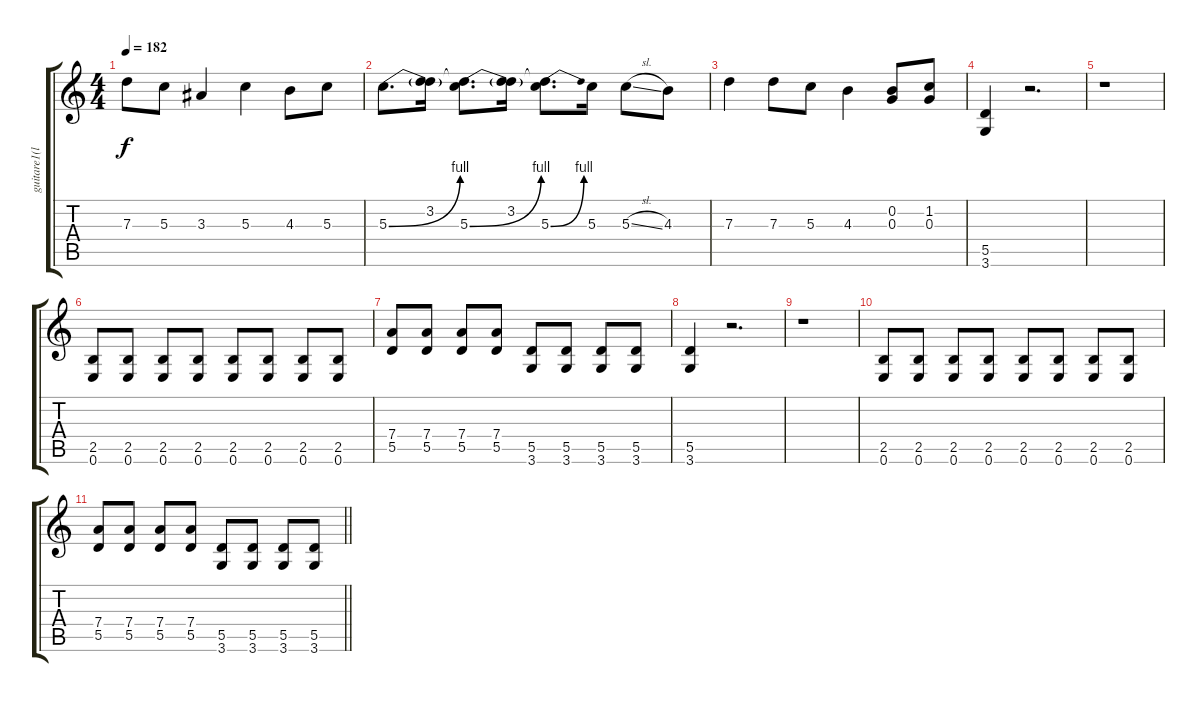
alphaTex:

\track ("guitare1(lars)" "guitare1(l") {instrument distortionguitar}
\staff {score tabs}
\tuning (E4 B3 G3 D3 A2 E2) {hide}
\ts (4 4)
\tempo 182
\clef g2
\ks c
7.3.8{dy f} 5.3.8 3.3.4 5.3.4 4.3.8 5.3.8 |
5.3{be (bend 0 0 60 4)}.8{d} (3.2 5.3{t}).16 (3.2{t} 5.3{be (bend 0 0 60 4)}).8{d} (3.2 5.3{t}).16 (3.2{t} 5.3{be (bend 0 0 60 4)}).8{d} 5.3.16 5.3{sl}.8 4.3.8 |
7.3.4 7.3.8 5.3.8 4.3.4 (0.2 0.3).8 (1.2 0.3).8 |
(5.5 3.6).4 r.2{d} |
r.1 |
(2.5 0.6).8 (2.5 0.6).8 (2.5 0.6).8 (2.5 0.6).8 (2.5 0.6).8 (2.5 0.6).8 (2.5 0.6).8 (2.5 0.6).8 |
(7.4 5.5).8 (7.4 5.5).8 (7.4 5.5).8 (7.4 5.5).8 (5.5 3.6).8 (5.5 3.6).8 (5.5 3.6).8 (5.5 3.6).8 |
(5.5 3.6).4 r.2{d} |
r.1 |
(2.5 0.6).8 (2.5 0.6).8 (2.5 0.6).8 (2.5 0.6).8 (2.5 0.6).8 (2.5 0.6).8 (2.5 0.6).8 (2.5 0.6).8 |
\barLineRight lightlight
(7.4 5.5).8 (7.4 5.5).8 (7.4 5.5).8 (7.4 5.5).8 (5.5 3.6).8 (5.5 3.6).8 (5.5 3.6).8 (5.5 3.6).8
